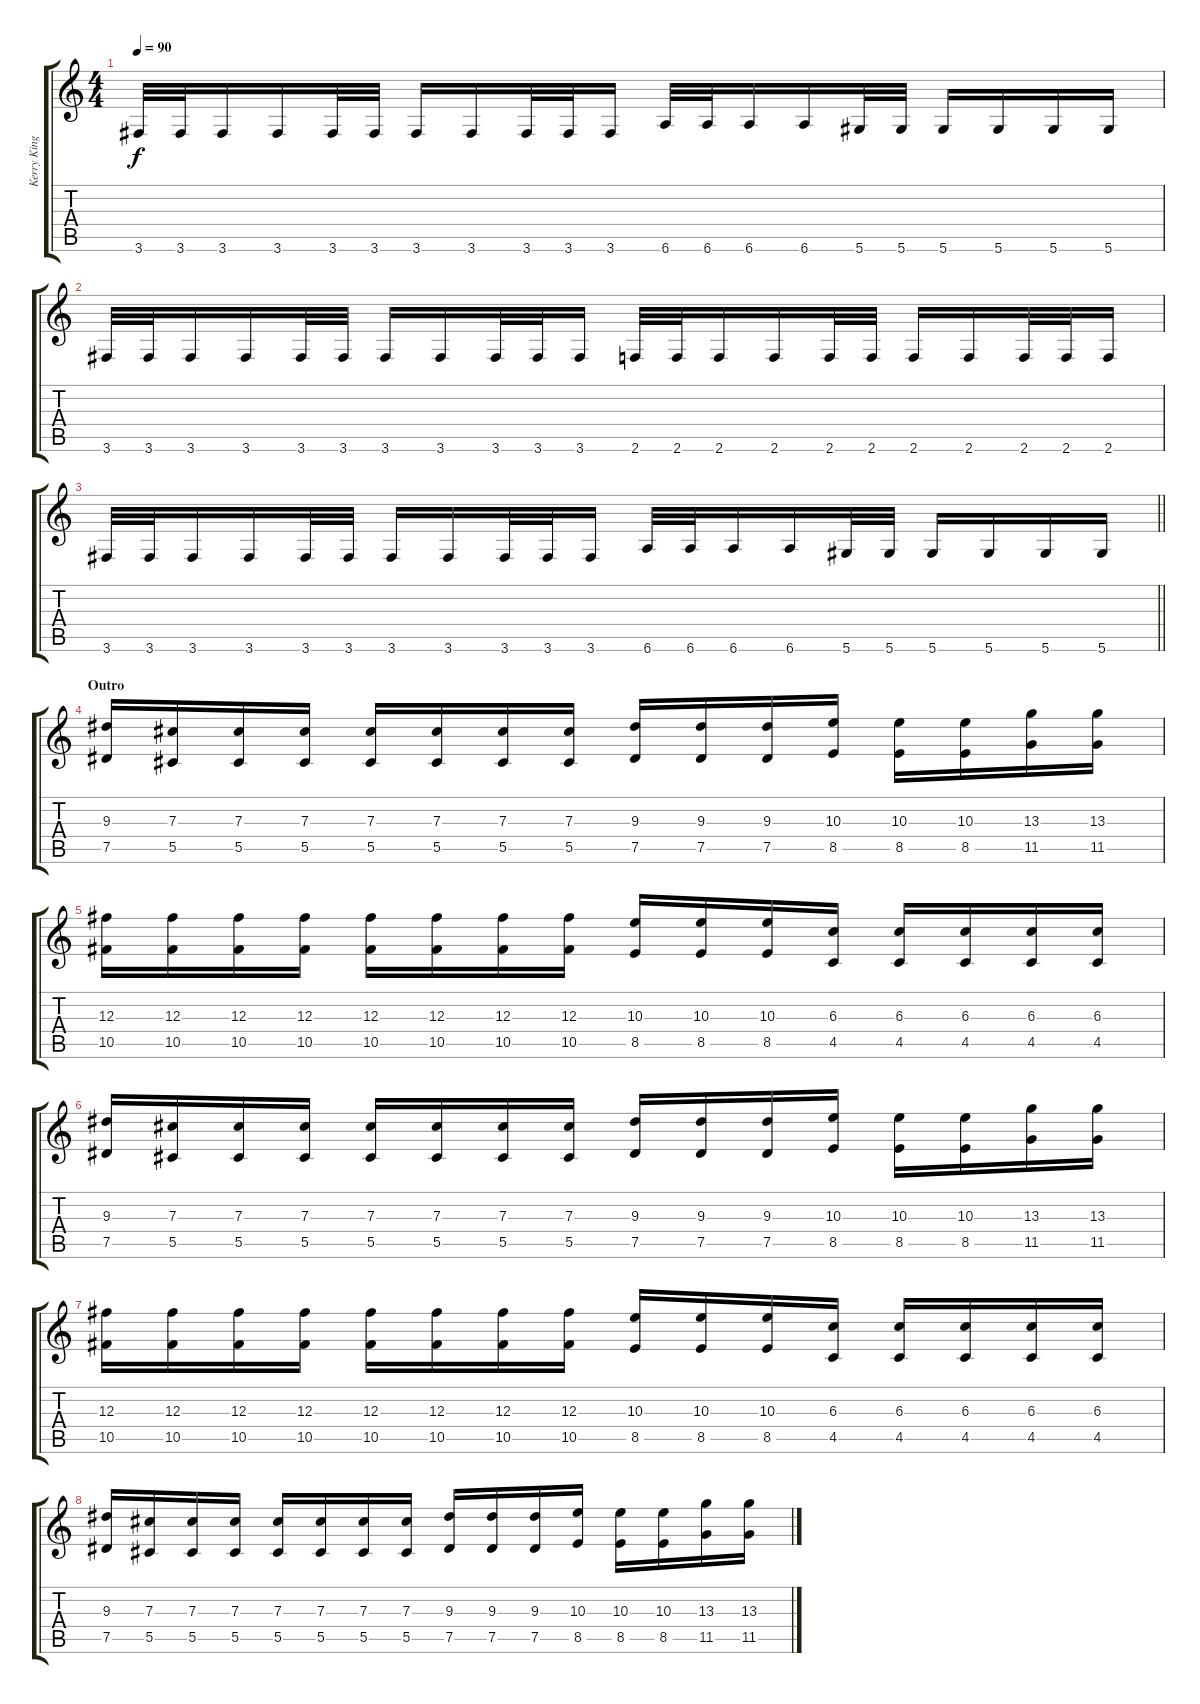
\track ("Kerry King" "Kerry King") {instrument overdrivenguitar}
\staff {score tabs}
\tuning (Eb4 Bb3 Gb3 Db3 Ab2 Eb2) {hide}
\ts (4 4)
\tempo 90
\clef g2
\ks c
3.6.32{dy f} 3.6.32 3.6.16 3.6.16 3.6.32 3.6.32 3.6.16 3.6.16 3.6.32 3.6.32 3.6.16 6.6.32 6.6.32 6.6.16 6.6.16 5.6.32 5.6.32 5.6.16 5.6.16 5.6.16 5.6.16 |
3.6.32 3.6.32 3.6.16 3.6.16 3.6.32 3.6.32 3.6.16 3.6.16 3.6.32 3.6.32 3.6.16 2.6.32 2.6.32 2.6.16 2.6.16 2.6.32 2.6.32 2.6.16 2.6.16 2.6.32 2.6.32 2.6.16 |
\barLineRight lightlight
3.6.32 3.6.32 3.6.16 3.6.16 3.6.32 3.6.32 3.6.16 3.6.16 3.6.32 3.6.32 3.6.16 6.6.32 6.6.32 6.6.16 6.6.16 5.6.32 5.6.32 5.6.16 5.6.16 5.6.16 5.6.16 |
\section ("" "Outro")
(9.3 7.5).16 (7.3 5.5).16 (7.3 5.5).16 (7.3 5.5).16 (7.3 5.5).16 (7.3 5.5).16 (7.3 5.5).16 (7.3 5.5).16 (9.3 7.5).16 (9.3 7.5).16 (9.3 7.5).16 (10.3 8.5).16 (10.3 8.5).16 (10.3 8.5).16 (13.3 11.5).16 (13.3 11.5).16 |
(12.3 10.5).16 (12.3 10.5).16 (12.3 10.5).16 (12.3 10.5).16 (12.3 10.5).16 (12.3 10.5).16 (12.3 10.5).16 (12.3 10.5).16 (10.3 8.5).16 (10.3 8.5).16 (10.3 8.5).16 (6.3 4.5).16 (6.3 4.5).16 (6.3 4.5).16 (6.3 4.5).16 (6.3 4.5).16 |
(9.3 7.5).16 (7.3 5.5).16 (7.3 5.5).16 (7.3 5.5).16 (7.3 5.5).16 (7.3 5.5).16 (7.3 5.5).16 (7.3 5.5).16 (9.3 7.5).16 (9.3 7.5).16 (9.3 7.5).16 (10.3 8.5).16 (10.3 8.5).16 (10.3 8.5).16 (13.3 11.5).16 (13.3 11.5).16 |
(12.3 10.5).16 (12.3 10.5).16 (12.3 10.5).16 (12.3 10.5).16 (12.3 10.5).16 (12.3 10.5).16 (12.3 10.5).16 (12.3 10.5).16 (10.3 8.5).16 (10.3 8.5).16 (10.3 8.5).16 (6.3 4.5).16 (6.3 4.5).16 (6.3 4.5).16 (6.3 4.5).16 (6.3 4.5).16 |
(9.3 7.5).16 (7.3 5.5).16 (7.3 5.5).16 (7.3 5.5).16 (7.3 5.5).16 (7.3 5.5).16 (7.3 5.5).16 (7.3 5.5).16 (9.3 7.5).16 (9.3 7.5).16 (9.3 7.5).16 (10.3 8.5).16 (10.3 8.5).16 (10.3 8.5).16 (13.3 11.5).16 (13.3 11.5).16
